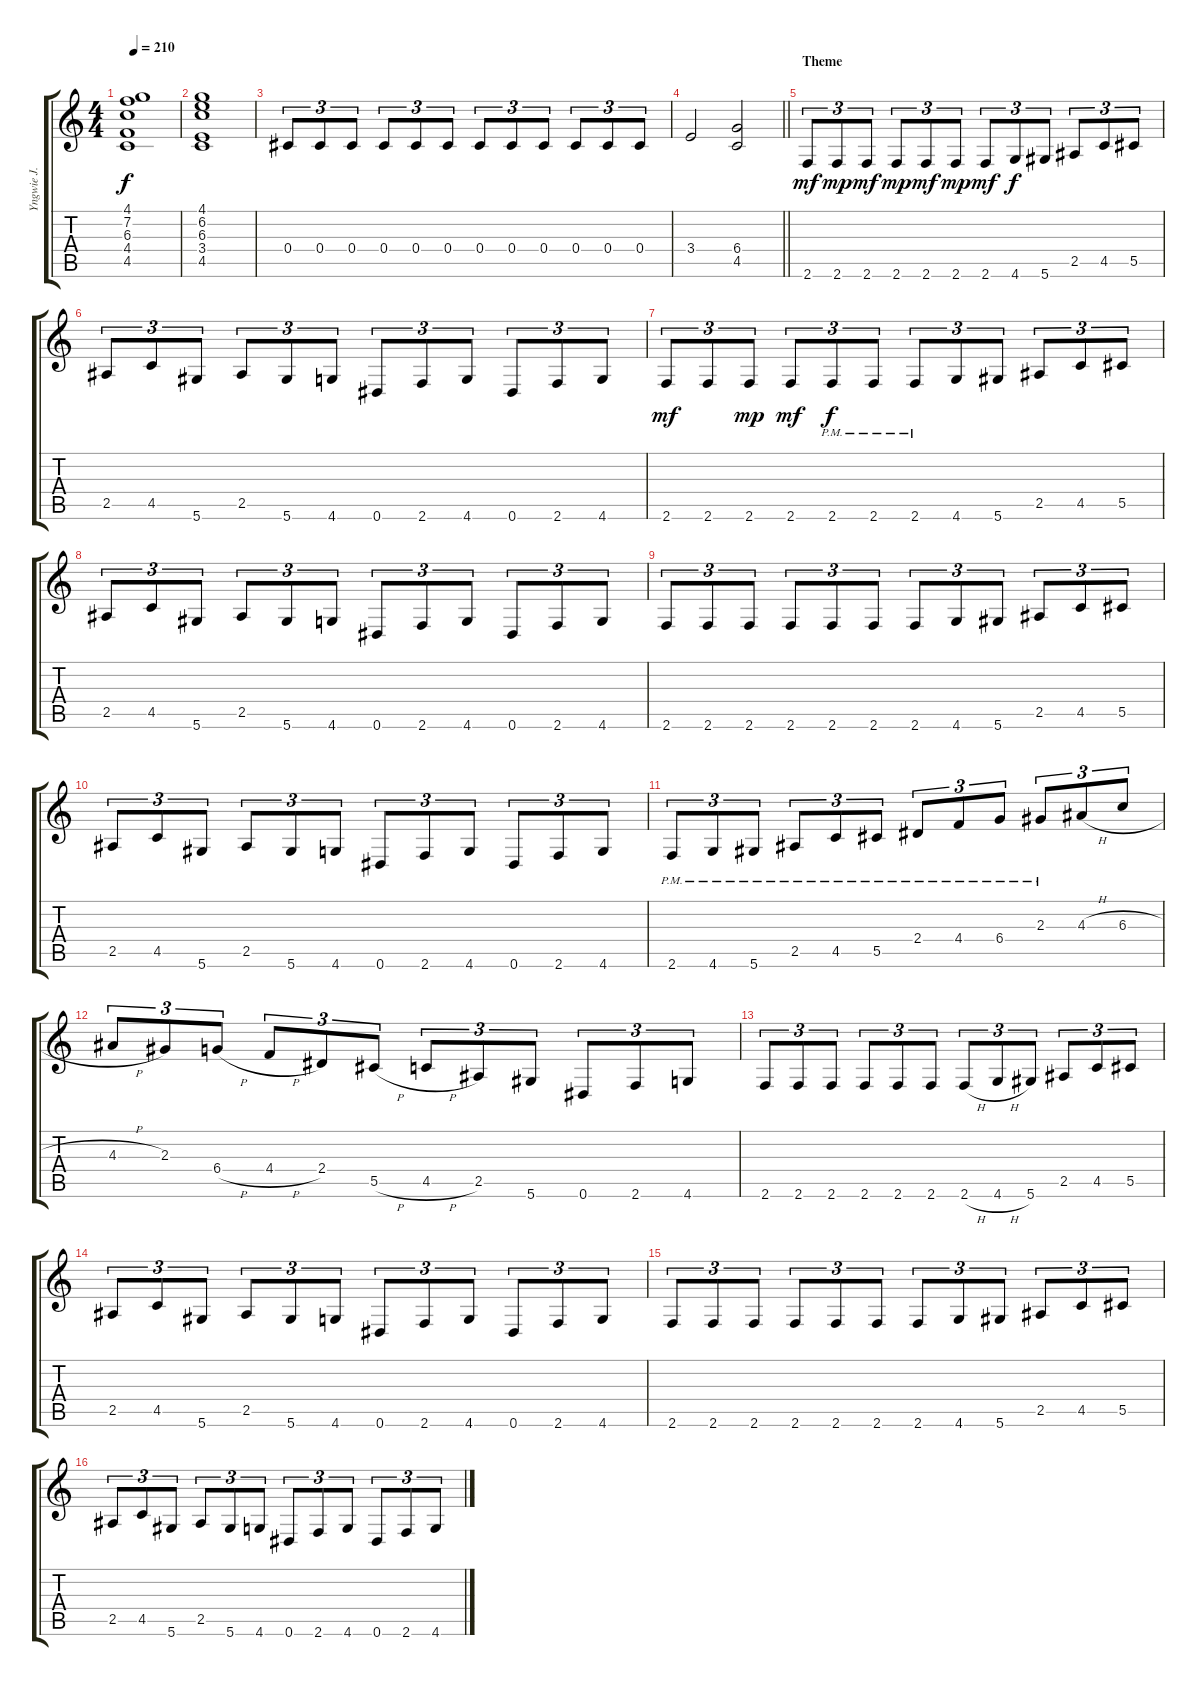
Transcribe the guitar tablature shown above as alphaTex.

\track ("Yngwie J. Malmsteen " "Yngwie J. ") {instrument overdrivenguitar}
\staff {score tabs}
\tuning (Eb4 Bb3 Gb3 Db3 Ab2 Eb2) {hide}
\ts (4 4)
\tempo 210
\clef g2
\ks c
(4.1 7.2 6.3 4.4 4.5).1{dy f} |
(4.1 6.2 6.3 3.4 4.5).1 |
0.4.8{tu (3 2)} 0.4.8{tu (3 2)} 0.4.8{tu (3 2)} 0.4.8{tu (3 2)} 0.4.8{tu (3 2)} 0.4.8{tu (3 2)} 0.4.8{tu (3 2)} 0.4.8{tu (3 2)} 0.4.8{tu (3 2)} 0.4.8{tu (3 2)} 0.4.8{tu (3 2)} 0.4.8{tu (3 2)} |
\barLineRight lightlight
3.4.2 (6.4 4.5).2 |
\section ("" "Theme")
2.6.8{tu (3 2) dy mf} 2.6.8{tu (3 2) dy mp} 2.6.8{tu (3 2) dy mf} 2.6.8{tu (3 2) dy mp} 2.6.8{tu (3 2) dy mf} 2.6.8{tu (3 2) dy mp} 2.6.8{tu (3 2) dy mf} 4.6.8{tu (3 2) dy f} 5.6.8{tu (3 2)} 2.5.8{tu (3 2)} 4.5.8{tu (3 2)} 5.5.8{tu (3 2)} |
2.5.8{tu (3 2)} 4.5.8{tu (3 2)} 5.6.8{tu (3 2)} 2.5.8{tu (3 2)} 5.6.8{tu (3 2)} 4.6.8{tu (3 2)} 0.6.8{tu (3 2)} 2.6.8{tu (3 2)} 4.6.8{tu (3 2)} 0.6.8{tu (3 2)} 2.6.8{tu (3 2)} 4.6.8{tu (3 2)} |
2.6.8{tu (3 2) dy mf} 2.6.8{tu (3 2)} 2.6.8{tu (3 2) dy mp} 2.6.8{tu (3 2) dy mf} 2.6{pm}.8{tu (3 2) dy f} 2.6{pm}.8{tu (3 2)} 2.6{pm}.8{tu (3 2)} 4.6.8{tu (3 2)} 5.6.8{tu (3 2)} 2.5.8{tu (3 2)} 4.5.8{tu (3 2)} 5.5.8{tu (3 2)} |
2.5.8{tu (3 2)} 4.5.8{tu (3 2)} 5.6.8{tu (3 2)} 2.5.8{tu (3 2)} 5.6.8{tu (3 2)} 4.6.8{tu (3 2)} 0.6.8{tu (3 2)} 2.6.8{tu (3 2)} 4.6.8{tu (3 2)} 0.6.8{tu (3 2)} 2.6.8{tu (3 2)} 4.6.8{tu (3 2)} |
2.6.8{tu (3 2)} 2.6.8{tu (3 2)} 2.6.8{tu (3 2)} 2.6.8{tu (3 2)} 2.6.8{tu (3 2)} 2.6.8{tu (3 2)} 2.6.8{tu (3 2)} 4.6.8{tu (3 2)} 5.6.8{tu (3 2)} 2.5.8{tu (3 2)} 4.5.8{tu (3 2)} 5.5.8{tu (3 2)} |
2.5.8{tu (3 2)} 4.5.8{tu (3 2)} 5.6.8{tu (3 2)} 2.5.8{tu (3 2)} 5.6.8{tu (3 2)} 4.6.8{tu (3 2)} 0.6.8{tu (3 2)} 2.6.8{tu (3 2)} 4.6.8{tu (3 2)} 0.6.8{tu (3 2)} 2.6.8{tu (3 2)} 4.6.8{tu (3 2)} |
2.6{pm}.8{tu (3 2)} 4.6{pm}.8{tu (3 2)} 5.6{pm}.8{tu (3 2)} 2.5{pm}.8{tu (3 2)} 4.5{pm}.8{tu (3 2)} 5.5{pm}.8{tu (3 2)} 2.4{pm}.8{tu (3 2)} 4.4{pm}.8{tu (3 2)} 6.4{pm}.8{tu (3 2)} 2.3{pm}.8{tu (3 2)} 4.3{h}.8{tu (3 2)} 6.3{h}.8{tu (3 2)} |
4.3{h}.8{tu (3 2)} 2.3.8{tu (3 2)} 6.4{h}.8{tu (3 2)} 4.4{h}.8{tu (3 2)} 2.4.8{tu (3 2)} 5.5{h}.8{tu (3 2)} 4.5{h}.8{tu (3 2)} 2.5.8{tu (3 2)} 5.6.8{tu (3 2)} 0.6.8{tu (3 2)} 2.6.8{tu (3 2)} 4.6.8{tu (3 2)} |
2.6.8{tu (3 2)} 2.6.8{tu (3 2)} 2.6.8{tu (3 2)} 2.6.8{tu (3 2)} 2.6.8{tu (3 2)} 2.6.8{tu (3 2)} 2.6{h}.8{tu (3 2)} 4.6{h}.8{tu (3 2)} 5.6.8{tu (3 2)} 2.5.8{tu (3 2)} 4.5.8{tu (3 2)} 5.5.8{tu (3 2)} |
2.5.8{tu (3 2)} 4.5.8{tu (3 2)} 5.6.8{tu (3 2)} 2.5.8{tu (3 2)} 5.6.8{tu (3 2)} 4.6.8{tu (3 2)} 0.6.8{tu (3 2)} 2.6.8{tu (3 2)} 4.6.8{tu (3 2)} 0.6.8{tu (3 2)} 2.6.8{tu (3 2)} 4.6.8{tu (3 2)} |
2.6.8{tu (3 2)} 2.6.8{tu (3 2)} 2.6.8{tu (3 2)} 2.6.8{tu (3 2)} 2.6.8{tu (3 2)} 2.6.8{tu (3 2)} 2.6.8{tu (3 2)} 4.6.8{tu (3 2)} 5.6.8{tu (3 2)} 2.5.8{tu (3 2)} 4.5.8{tu (3 2)} 5.5.8{tu (3 2)} |
2.5.8{tu (3 2)} 4.5.8{tu (3 2)} 5.6.8{tu (3 2)} 2.5.8{tu (3 2)} 5.6.8{tu (3 2)} 4.6.8{tu (3 2)} 0.6.8{tu (3 2)} 2.6.8{tu (3 2)} 4.6.8{tu (3 2)} 0.6.8{tu (3 2)} 2.6.8{tu (3 2)} 4.6.8{tu (3 2)}
